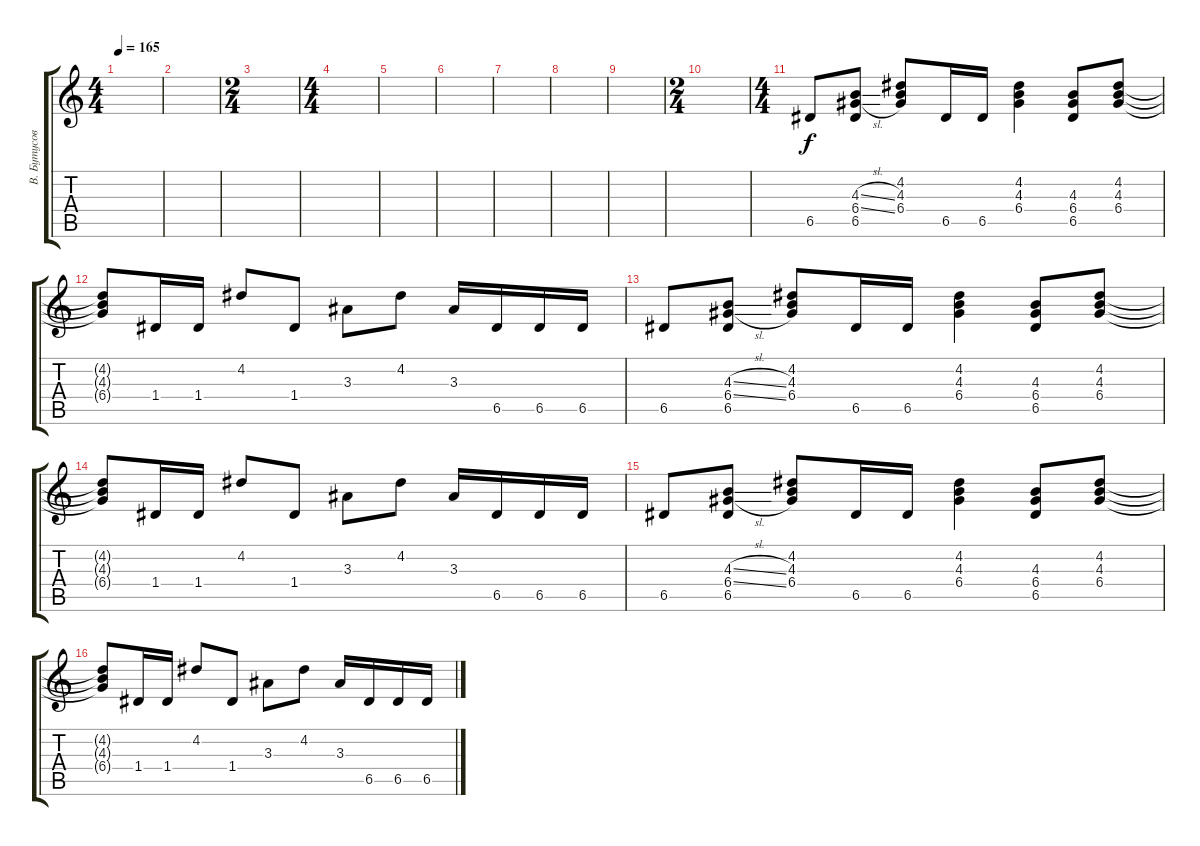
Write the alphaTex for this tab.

\track ("В. Бутусов" "В. Бутусов") {instrument electricguitarclean}
\staff {score tabs}
\tuning (E4 B3 G3 D3 A2 E2) {hide}
\ts (4 4)
\tempo 165
\clef g2
\ks c
|
|
\ts (2 4)
|
\ts (4 4)
|
|
|
|
|
|
\ts (2 4)
|
\ts (4 4)
6.5.8 (4.3{sl} 6.4{sl} 6.5).8 (4.2 4.3 6.4).8 6.5.16 6.5.16 (4.2 4.3 6.4).4 (4.3 6.4 6.5).8 (4.2 4.3 6.4).8 |
(4.2{t} 4.3{t} 6.4{t}).8 1.4.16 1.4.16 4.2.8 1.4.8 3.3.8 4.2.8 3.3.16 6.5.16 6.5.16 6.5.16 |
6.5.8 (4.3{sl} 6.4{sl} 6.5).8 (4.2 4.3 6.4).8 6.5.16 6.5.16 (4.2 4.3 6.4).4 (4.3 6.4 6.5).8 (4.2 4.3 6.4).8 |
(4.2{t} 4.3{t} 6.4{t}).8 1.4.16 1.4.16 4.2.8 1.4.8 3.3.8 4.2.8 3.3.16 6.5.16 6.5.16 6.5.16 |
6.5.8 (4.3{sl} 6.4{sl} 6.5).8 (4.2 4.3 6.4).8 6.5.16 6.5.16 (4.2 4.3 6.4).4 (4.3 6.4 6.5).8 (4.2 4.3 6.4).8 |
(4.2{t} 4.3{t} 6.4{t}).8 1.4.16 1.4.16 4.2.8 1.4.8 3.3.8 4.2.8 3.3.16 6.5.16 6.5.16 6.5.16
